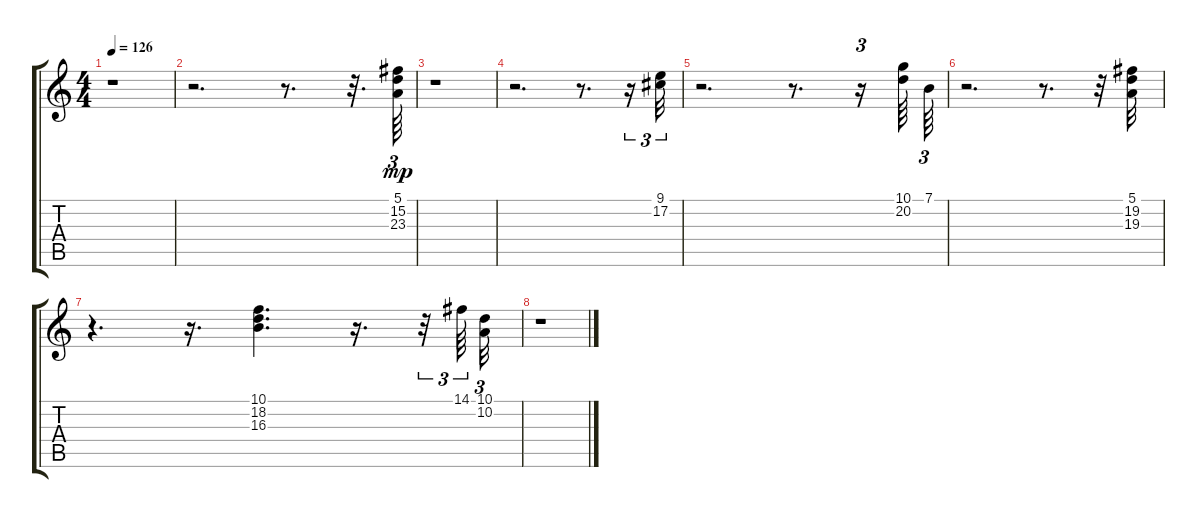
\track "" {instrument stringensemble1}
\staff {score tabs}
\tuning (E4 B3 G3 D3 A2 E2) {hide}
\ts (4 4)
\tempo 126
\clef g2
\ks c
r.1{dy mp} |
r.2{d} r.8{d} r.32{d} (5.1 15.2 23.3).64{tu (3 2)} |
r.1 |
r.2{d} r.8{d} r.16{tu (3 2)} (9.1 17.2).32{tu (3 2)} |
r.2{d} r.8{d} r.16{tu (3 2)} (10.1 20.2).64 7.1.64{tu (3 2)} |
r.2{d} r.8{d} r.32 (5.1 19.2 19.3).32 |
r.4{d} r.16{d} (10.1 18.2 16.3).4{d} r.16{d} r.32{tu (3 2)} 14.1.64{tu (3 2)} (10.1 10.2).32{tu (3 2)} |
r.1
